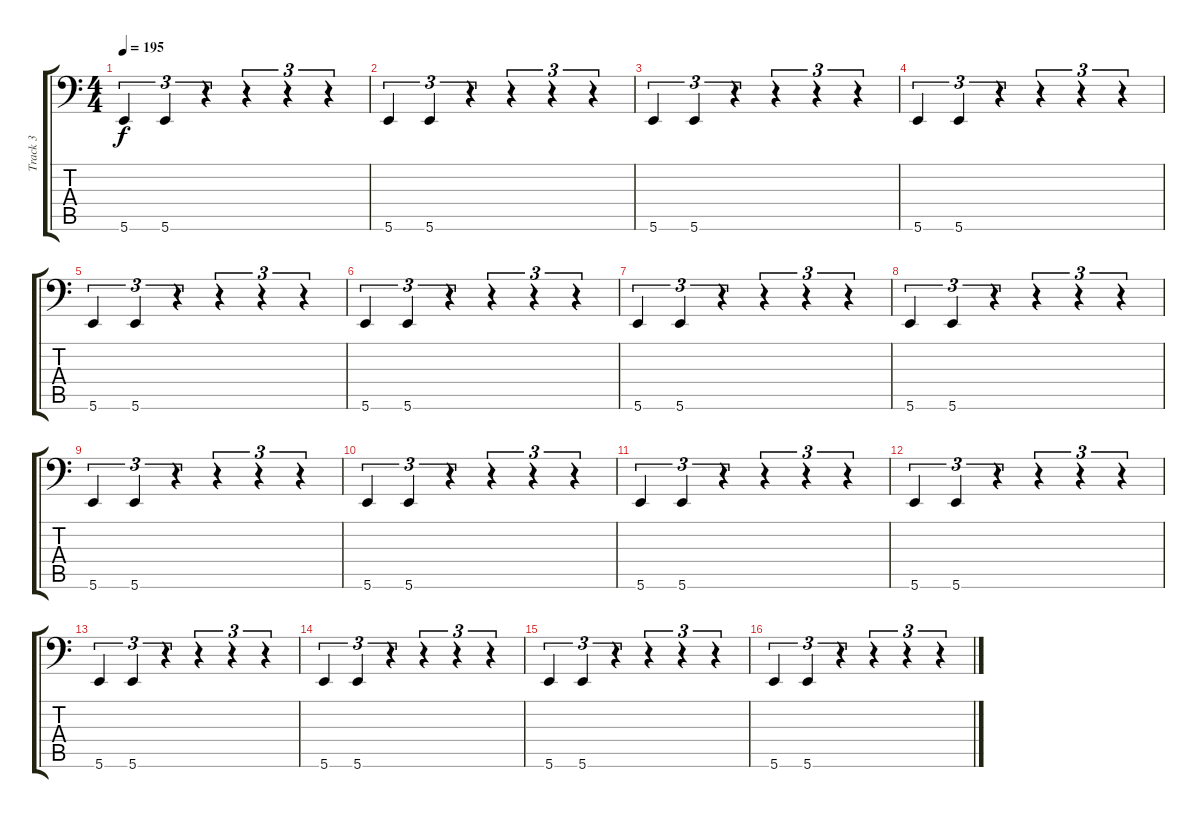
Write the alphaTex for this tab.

\track ("Track 3" "Track 3") {instrument electricbasspick}
\staff {score tabs}
\tuning (B2 Gb2 D2 A1 E1 B0) {hide}
\ts (4 4)
\tempo 195
\clef f4
\ks c
5.6.4{tu (3 2) dy f} 5.6.4{tu (3 2)} r.4{tu (3 2)} r.4{tu (3 2)} r.4{tu (3 2)} r.4{tu (3 2)} |
5.6.4{tu (3 2)} 5.6.4{tu (3 2)} r.4{tu (3 2)} r.4{tu (3 2)} r.4{tu (3 2)} r.4{tu (3 2)} |
5.6.4{tu (3 2)} 5.6.4{tu (3 2)} r.4{tu (3 2)} r.4{tu (3 2)} r.4{tu (3 2)} r.4{tu (3 2)} |
5.6.4{tu (3 2)} 5.6.4{tu (3 2)} r.4{tu (3 2)} r.4{tu (3 2)} r.4{tu (3 2)} r.4{tu (3 2)} |
5.6.4{tu (3 2)} 5.6.4{tu (3 2)} r.4{tu (3 2)} r.4{tu (3 2)} r.4{tu (3 2)} r.4{tu (3 2)} |
5.6.4{tu (3 2)} 5.6.4{tu (3 2)} r.4{tu (3 2)} r.4{tu (3 2)} r.4{tu (3 2)} r.4{tu (3 2)} |
5.6.4{tu (3 2)} 5.6.4{tu (3 2)} r.4{tu (3 2)} r.4{tu (3 2)} r.4{tu (3 2)} r.4{tu (3 2)} |
5.6.4{tu (3 2)} 5.6.4{tu (3 2)} r.4{tu (3 2)} r.4{tu (3 2)} r.4{tu (3 2)} r.4{tu (3 2)} |
5.6.4{tu (3 2)} 5.6.4{tu (3 2)} r.4{tu (3 2)} r.4{tu (3 2)} r.4{tu (3 2)} r.4{tu (3 2)} |
5.6.4{tu (3 2)} 5.6.4{tu (3 2)} r.4{tu (3 2)} r.4{tu (3 2)} r.4{tu (3 2)} r.4{tu (3 2)} |
5.6.4{tu (3 2)} 5.6.4{tu (3 2)} r.4{tu (3 2)} r.4{tu (3 2)} r.4{tu (3 2)} r.4{tu (3 2)} |
5.6.4{tu (3 2)} 5.6.4{tu (3 2)} r.4{tu (3 2)} r.4{tu (3 2)} r.4{tu (3 2)} r.4{tu (3 2)} |
5.6.4{tu (3 2)} 5.6.4{tu (3 2)} r.4{tu (3 2)} r.4{tu (3 2)} r.4{tu (3 2)} r.4{tu (3 2)} |
5.6.4{tu (3 2)} 5.6.4{tu (3 2)} r.4{tu (3 2)} r.4{tu (3 2)} r.4{tu (3 2)} r.4{tu (3 2)} |
5.6.4{tu (3 2)} 5.6.4{tu (3 2)} r.4{tu (3 2)} r.4{tu (3 2)} r.4{tu (3 2)} r.4{tu (3 2)} |
5.6.4{tu (3 2)} 5.6.4{tu (3 2)} r.4{tu (3 2)} r.4{tu (3 2)} r.4{tu (3 2)} r.4{tu (3 2)}
